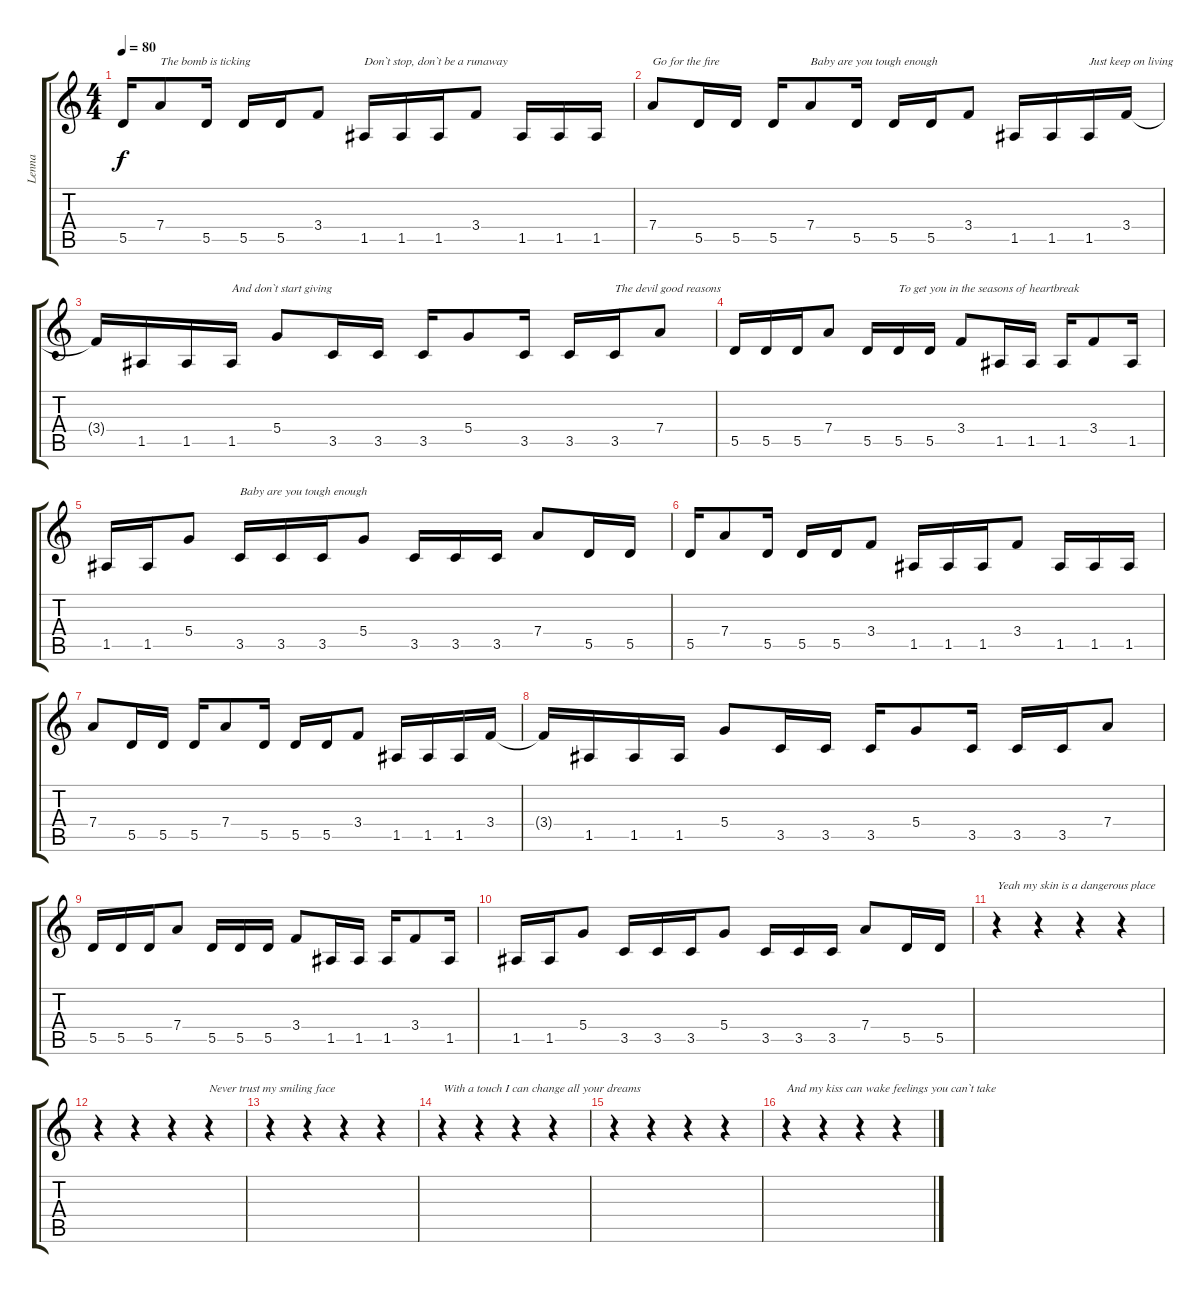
\track ("Lenna" "Lenna") {instrument distortionguitar}
\staff {score tabs}
\tuning (E4 B3 G3 D3 A2 E2) {hide}
\ts (4 4)
\tempo 80
\clef g2
\ks c
5.5.16{dy f} 7.4.8{txt "The bomb is ticking "} 5.5.16 5.5.16 5.5.16 3.4.8 1.5.16{txt "Don`t stop, don`t be a runaway "} 1.5.16 1.5.16 3.4.8 1.5.16 1.5.16 1.5.16 |
7.4.8{txt "Go for the fire "} 5.5.16 5.5.16 5.5.16 7.4.8{txt "Baby are you tough enough "} 5.5.16 5.5.16 5.5.16 3.4.8 1.5.16 1.5.16 1.5.16{txt "Just keep on living "} 3.4.16 |
3.4{t}.16 1.5.16 1.5.16 1.5.16{txt "And don`t start giving "} 5.4.8 3.5.16 3.5.16 3.5.16 5.4.8 3.5.16 3.5.16 3.5.16{txt "The devil good reasons "} 7.4.8 |
5.5.16 5.5.16 5.5.16 7.4.8 5.5.16 5.5.16{txt "To get you in the seasons of heartbreak "} 5.5.16 3.4.8 1.5.16 1.5.16 1.5.16 3.4.8 1.5.16 |
1.5.16 1.5.16 5.4.8 3.5.16{txt "Baby are you tough enough "} 3.5.16 3.5.16 5.4.8 3.5.16 3.5.16 3.5.16 7.4.8 5.5.16 5.5.16 |
5.5.16 7.4.8 5.5.16 5.5.16 5.5.16 3.4.8 1.5.16 1.5.16 1.5.16 3.4.8 1.5.16 1.5.16 1.5.16 |
7.4.8 5.5.16 5.5.16 5.5.16 7.4.8 5.5.16 5.5.16 5.5.16 3.4.8 1.5.16 1.5.16 1.5.16 3.4.16 |
3.4{t}.16 1.5.16 1.5.16 1.5.16 5.4.8 3.5.16 3.5.16 3.5.16 5.4.8 3.5.16 3.5.16 3.5.16 7.4.8 |
5.5.16 5.5.16 5.5.16 7.4.8 5.5.16 5.5.16 5.5.16 3.4.8 1.5.16 1.5.16 1.5.16 3.4.8 1.5.16 |
1.5.16 1.5.16 5.4.8 3.5.16 3.5.16 3.5.16 5.4.8 3.5.16 3.5.16 3.5.16 7.4.8 5.5.16 5.5.16 |
r.4{txt "Yeah my skin is a dangerous place "} r.4 r.4 r.4 |
r.4 r.4 r.4 r.4{txt "Never trust my smiling face "} |
r.4 r.4 r.4 r.4 |
r.4{txt "With a touch I can change all your dreams "} r.4 r.4 r.4 |
r.4 r.4 r.4 r.4 |
r.4{txt "And my kiss can wake feelings you can`t take "} r.4 r.4 r.4
